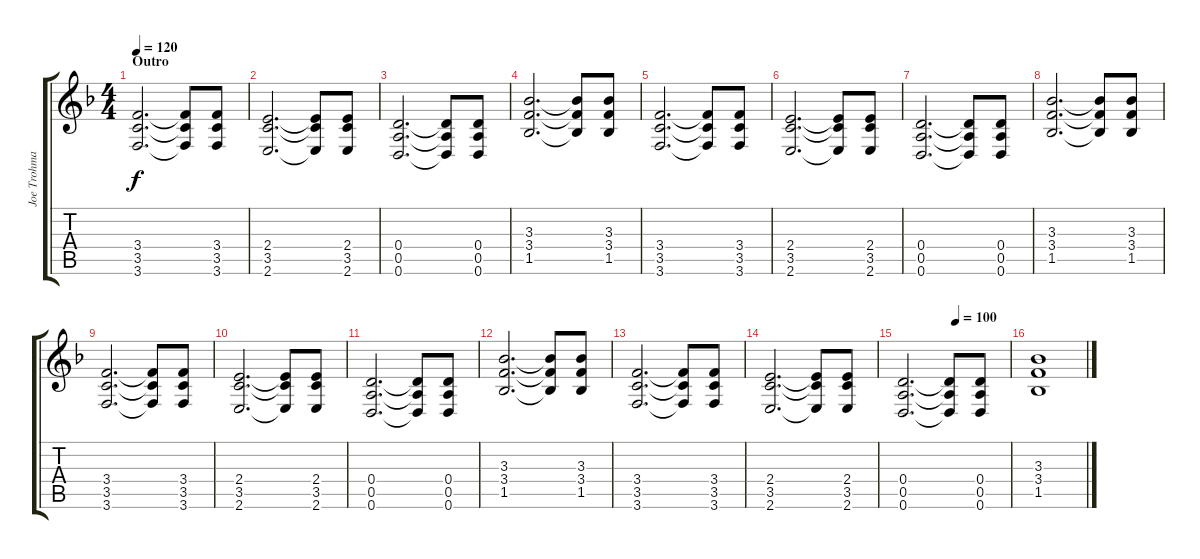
\track ("Joe Trohman" "Joe Trohma") {instrument distortionguitar}
\staff {score tabs}
\tuning (E4 B3 G3 D3 A2 D2) {hide}
\ts (4 4)
\section ("" "Outro")
\tempo 120
\clef g2
\ks dminor
(3.4 3.5 3.6).2{d dy f balance 16} (3.4{t} 3.5{t} 3.6{t}).8 (3.4 3.5 3.6).8 |
(2.4 3.5 2.6).2{d} (2.4{t} 3.5{t} 2.6{t}).8 (2.4 3.5 2.6).8 |
(0.4 0.5 0.6).2{d} (0.4{t} 0.5{t} 0.6{t}).8 (0.4 0.5 0.6).8 |
(3.3 3.4 1.5).2{d} (3.3{t} 3.4{t} 1.5{t}).8 (3.3 3.4 1.5).8 |
(3.4 3.5 3.6).2{d} (3.4{t} 3.5{t} 3.6{t}).8 (3.4 3.5 3.6).8 |
(2.4 3.5 2.6).2{d} (2.4{t} 3.5{t} 2.6{t}).8 (2.4 3.5 2.6).8 |
(0.4 0.5 0.6).2{d} (0.4{t} 0.5{t} 0.6{t}).8 (0.4 0.5 0.6).8 |
(3.3 3.4 1.5).2{d} (3.3{t} 3.4{t} 1.5{t}).8 (3.3 3.4 1.5).8 |
(3.4 3.5 3.6).2{d} (3.4{t} 3.5{t} 3.6{t}).8 (3.4 3.5 3.6).8 |
(2.4 3.5 2.6).2{d} (2.4{t} 3.5{t} 2.6{t}).8 (2.4 3.5 2.6).8 |
(0.4 0.5 0.6).2{d} (0.4{t} 0.5{t} 0.6{t}).8 (0.4 0.5 0.6).8 |
(3.3 3.4 1.5).2{d} (3.3{t} 3.4{t} 1.5{t}).8 (3.3 3.4 1.5).8 |
(3.4 3.5 3.6).2{d} (3.4{t} 3.5{t} 3.6{t}).8 (3.4 3.5 3.6).8 |
(2.4 3.5 2.6).2{d} (2.4{t} 3.5{t} 2.6{t}).8 (2.4 3.5 2.6).8 |
\tempo (100 0.5)
(0.4 0.5 0.6).2{d} (0.4{t} 0.5{t} 0.6{t}).8 (0.4 0.5 0.6).8 |
(3.3 3.4 1.5).1
